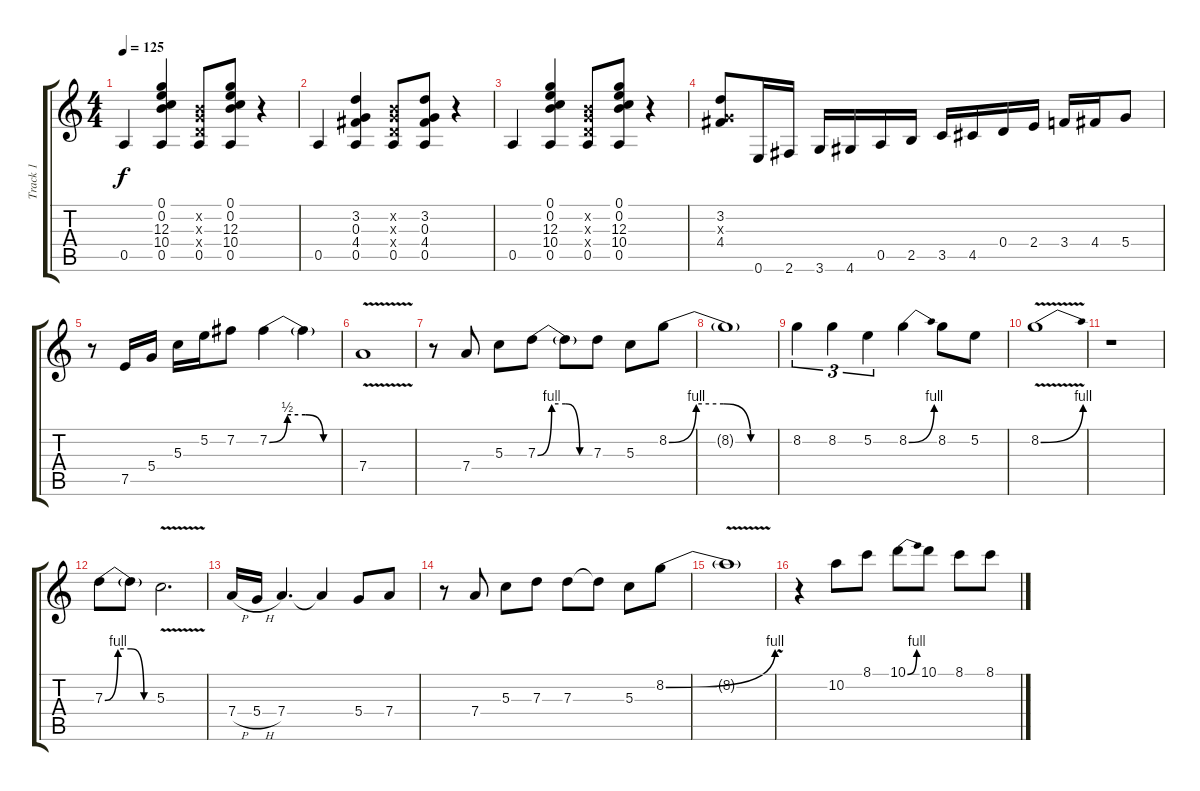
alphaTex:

\track ("Track 1" "Track 1") {instrument acousticguitarsteel}
\staff {score tabs}
\tuning (E4 B3 G3 D3 A2 E2) {hide}
\ts (4 4)
\tempo 125
\clef g2
\ks c
0.5.4{dy f} (0.1 0.2 12.3 10.4 0.5).4 (0.2{x} 0.3{x} 0.4{x} 0.5).8 (0.1 0.2 12.3 10.4 0.5).8 r.4 |
0.5.4 (3.2 0.3 4.4 0.5).4 (0.2{x} 0.3{x} 0.4{x} 0.5).8 (3.2 0.3 4.4 0.5).8 r.4 |
0.5.4 (0.1 0.2 12.3 10.4 0.5).4 (0.2{x} 0.3{x} 0.4{x} 0.5).8 (0.1 0.2 12.3 10.4 0.5).8 r.4 |
(3.2 0.3{x} 4.4).8 0.6.16 2.6.16 3.6.16 4.6.16 0.5.16 2.5.16 3.5.16 4.5.16 0.4.16 2.4.16 3.4.16 4.4.16 5.4.8 |
r.8 7.5.16 5.4.16 5.3.16 5.2.16 7.2.8 7.2{be (custom 0 0 15 2 30 2 45 0 60 0)}.4 7.2{t}.4 |
7.4{v}.1 |
r.8 7.4.8 5.3.8 7.3{be (custom 0 0 15 4 30 4 45 0 60 0)}.8 7.3{t}.8 7.3.8 5.3.8 8.2{be (custom 0 0 15 4 30 4 45 0 60 0)}.8 |
8.2{t}.1 |
8.2.4{tu (3 2)} 8.2.4{tu (3 2)} 5.2.4{tu (3 2)} 8.2{be (bend 0 0 60 4)}.4 8.2.8 5.2.8 |
8.2{be (bend 0 0 60 4) v}.1 |
r.1 |
7.3{be (custom 0 0 15 4 30 4 45 0 60 0)}.8 7.3{t}.8 5.3{v}.2{d} |
7.4{h}.16 5.4{h}.16 7.4.4{d} 7.4{t}.4 5.4.8 7.4.8 |
r.8 7.4.8 5.3.8 7.3.8 7.3.8 7.3{t}.8 5.3.8 8.2{be (bend 0 0 60 4)}.8 |
8.2{v t}.1 |
r.4 10.2.8 8.1.8 10.1{be (bend 0 0 60 4)}.8 10.1.8 8.1.8 8.1{ss}.8
